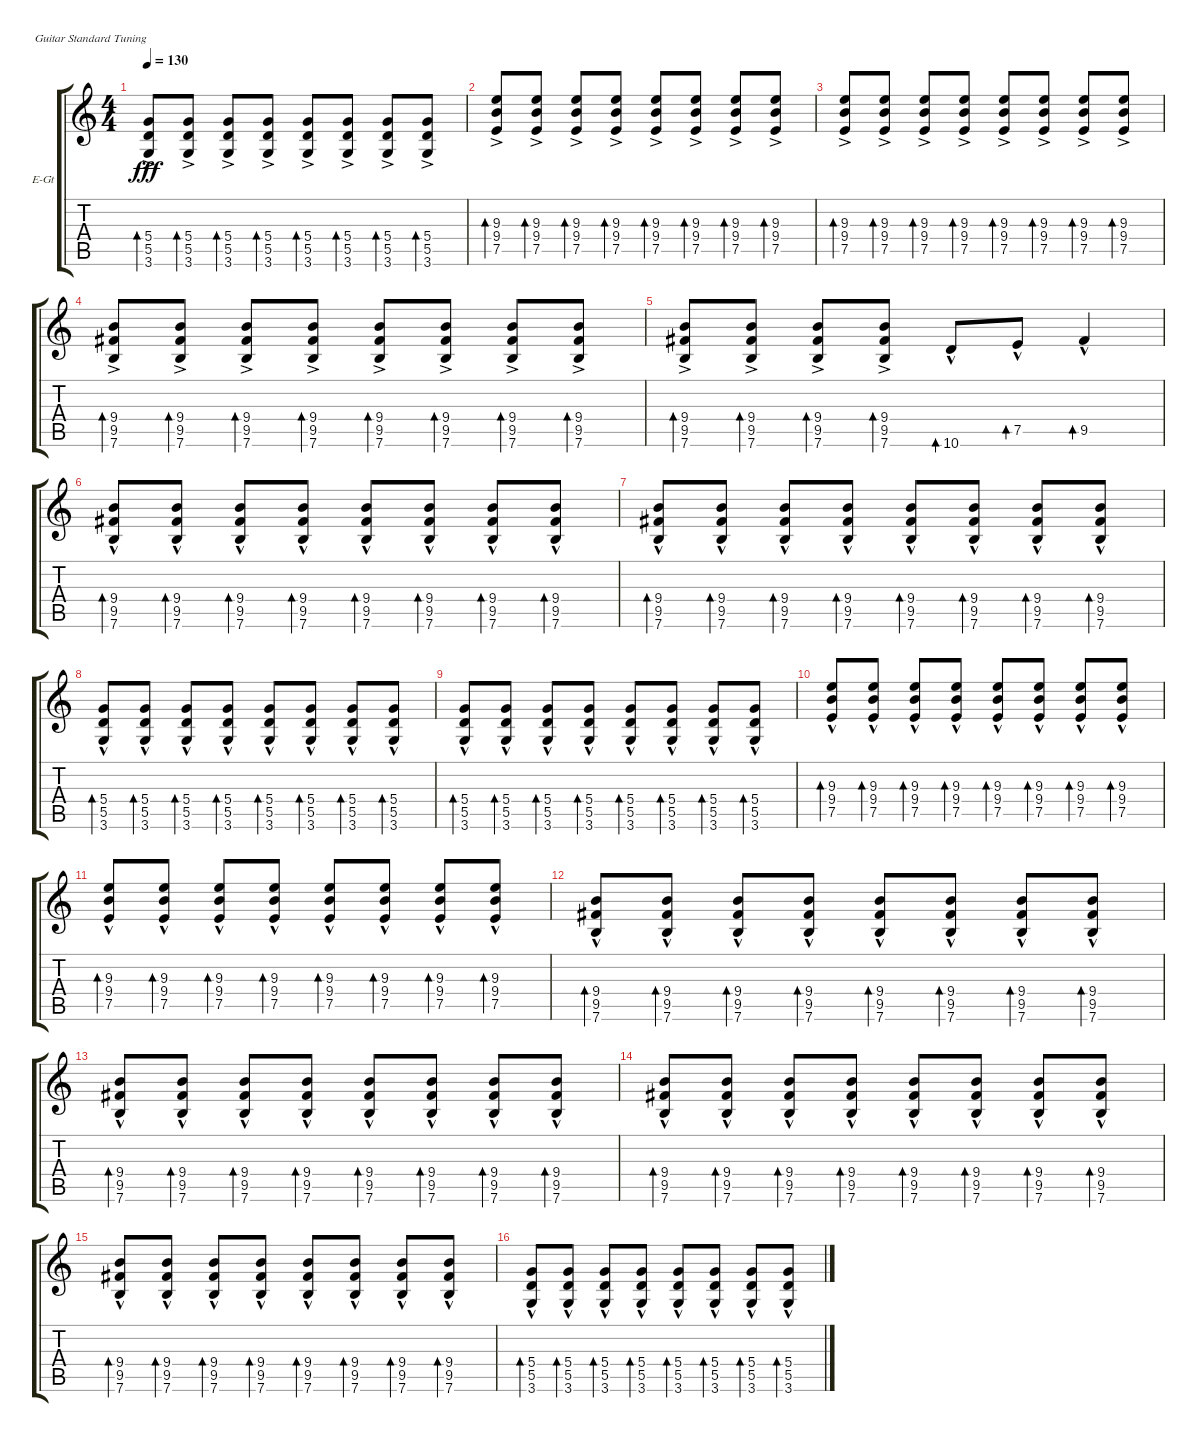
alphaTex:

\defaultSystemsLayout 4
\bracketExtendMode groupsimilarinstruments
\firstSystemTrackNameOrientation horizontal
\otherSystemsTrackNameOrientation horizontal
\track ("Cook" "E-Gt") {instrument electricguitarclean}
\staff {score tabs}
\tuning (E4 B3 G3 D3 A2 E2)
\ts (4 4)
\tempo 130
\clef g2
\ks c
(3.6{ac} 5.4{ac} 5.5{ac}).8{bd 30 dy fff} (3.6{ac} 5.5{ac} 5.4{ac}).8{bd 30} (3.6{ac} 5.4{ac} 5.5{ac}).8{bd 30} (3.6{ac} 5.5{ac} 5.4{ac}).8{bd 30} (3.6{ac} 5.4{ac} 5.5{ac}).8{bd 30} (3.6{ac} 5.5{ac} 5.4{ac}).8{bd 30} (3.6{ac} 5.4{ac} 5.5{ac}).8{bd 30} (3.6{ac} 5.5{ac} 5.4{ac}).8{bd 30} |
(7.5{ac} 9.4{ac} 9.3{ac}).8{bd 30} (7.5{ac} 9.4{ac} 9.3{ac}).8{bd 30} (7.5{ac} 9.4{ac} 9.3{ac}).8{bd 30} (7.5{ac} 9.4{ac} 9.3{ac}).8{bd 30} (7.5{ac} 9.4{ac} 9.3{ac}).8{bd 30} (7.5{ac} 9.4{ac} 9.3{ac}).8{bd 30} (7.5{ac} 9.4{ac} 9.3{ac}).8{bd 30} (7.5{ac} 9.4{ac} 9.3{ac}).8{bd 30} |
(7.5{ac} 9.4{ac} 9.3{ac}).8{bd 30} (7.5{ac} 9.4{ac} 9.3{ac}).8{bd 30} (7.5{ac} 9.4{ac} 9.3{ac}).8{bd 30} (7.5{ac} 9.4{ac} 9.3{ac}).8{bd 30} (7.5{ac} 9.4{ac} 9.3{ac}).8{bd 30} (7.5{ac} 9.4{ac} 9.3{ac}).8{bd 30} (7.5{ac} 9.4{ac} 9.3{ac}).8{bd 30} (7.5{ac} 9.4{ac} 9.3{ac}).8{bd 30} |
(7.6{ac} 9.4{ac} 9.5{ac}).8{bd 30} (7.6{ac} 9.5{ac} 9.4{ac}).8{bd 30} (7.6{ac} 9.4{ac} 9.5{ac}).8{bd 30} (7.6{ac} 9.5{ac} 9.4{ac}).8{bd 30} (7.6{ac} 9.4{ac} 9.5{ac}).8{bd 30} (7.6{ac} 9.5{ac} 9.4{ac}).8{bd 30} (7.6{ac} 9.4{ac} 9.5{ac}).8{bd 30} (7.6{ac} 9.5{ac} 9.4{ac}).8{bd 30} |
(7.6{ac} 9.4{ac} 9.5{ac}).8{bd 30} (7.6{ac} 9.5{ac} 9.4{ac}).8{bd 30} (7.6{ac} 9.4{ac} 9.5{ac}).8{bd 30} (7.6{ac} 9.5{ac} 9.4{ac}).8{bd 30} 10.6{hac}.8{bd 35} 7.5{hac}.8{bd 35} 9.5{hac}.4{bd 35} |
(7.6{hac} 9.4{hac} 9.5{hac}).8{bd 30} (7.6{hac} 9.5{hac} 9.4{hac}).8{bd 30} (7.6{hac} 9.4{hac} 9.5{hac}).8{bd 30} (7.6{hac} 9.5{hac} 9.4{hac}).8{bd 30} (7.6{hac} 9.4{hac} 9.5{hac}).8{bd 30} (7.6{hac} 9.5{hac} 9.4{hac}).8{bd 30} (7.6{hac} 9.4{hac} 9.5{hac}).8{bd 30} (7.6{hac} 9.5{hac} 9.4{hac}).8{bd 30} |
(7.6{hac} 9.4{hac} 9.5{hac}).8{bd 30} (7.6{hac} 9.5{hac} 9.4{hac}).8{bd 30} (7.6{hac} 9.4{hac} 9.5{hac}).8{bd 30} (7.6{hac} 9.5{hac} 9.4{hac}).8{bd 30} (7.6{hac} 9.4{hac} 9.5{hac}).8{bd 30} (7.6{hac} 9.5{hac} 9.4{hac}).8{bd 30} (7.6{hac} 9.4{hac} 9.5{hac}).8{bd 30} (7.6{hac} 9.5{hac} 9.4{hac}).8{bd 30} |
(3.6{hac} 5.4{hac} 5.5{hac}).8{bd 30} (3.6{hac} 5.5{hac} 5.4{hac}).8{bd 30} (3.6{hac} 5.4{hac} 5.5{hac}).8{bd 30} (3.6{hac} 5.5{hac} 5.4{hac}).8{bd 30} (3.6{hac} 5.4{hac} 5.5{hac}).8{bd 30} (3.6{hac} 5.5{hac} 5.4{hac}).8{bd 30} (3.6{hac} 5.4{hac} 5.5{hac}).8{bd 30} (3.6{hac} 5.5{hac} 5.4{hac}).8{bd 30} |
(3.6{hac} 5.4{hac} 5.5{hac}).8{bd 30} (3.6{hac} 5.5{hac} 5.4{hac}).8{bd 30} (3.6{hac} 5.4{hac} 5.5{hac}).8{bd 30} (3.6{hac} 5.5{hac} 5.4{hac}).8{bd 30} (3.6{hac} 5.4{hac} 5.5{hac}).8{bd 30} (3.6{hac} 5.5{hac} 5.4{hac}).8{bd 30} (3.6{hac} 5.4{hac} 5.5{hac}).8{bd 30} (3.6{hac} 5.5{hac} 5.4{hac}).8{bd 30} |
(7.5{hac} 9.4{hac} 9.3{hac}).8{bd 30} (7.5{hac} 9.4{hac} 9.3{hac}).8{bd 30} (7.5{hac} 9.4{hac} 9.3{hac}).8{bd 30} (7.5{hac} 9.4{hac} 9.3{hac}).8{bd 30} (7.5{hac} 9.4{hac} 9.3{hac}).8{bd 30} (7.5{hac} 9.4{hac} 9.3{hac}).8{bd 30} (7.5{hac} 9.4{hac} 9.3{hac}).8{bd 30} (7.5{hac} 9.4{hac} 9.3{hac}).8{bd 30} |
(7.5{hac} 9.4{hac} 9.3{hac}).8{bd 30} (7.5{hac} 9.4{hac} 9.3{hac}).8{bd 30} (7.5{hac} 9.4{hac} 9.3{hac}).8{bd 30} (7.5{hac} 9.4{hac} 9.3{hac}).8{bd 30} (7.5{hac} 9.4{hac} 9.3{hac}).8{bd 30} (7.5{hac} 9.4{hac} 9.3{hac}).8{bd 30} (7.5{hac} 9.4{hac} 9.3{hac}).8{bd 30} (7.5{hac} 9.4{hac} 9.3{hac}).8{bd 30} |
(7.6{hac} 9.4{hac} 9.5{hac}).8{bd 30} (7.6{hac} 9.5{hac} 9.4{hac}).8{bd 30} (7.6{hac} 9.4{hac} 9.5{hac}).8{bd 30} (7.6{hac} 9.5{hac} 9.4{hac}).8{bd 30} (7.6{hac} 9.4{hac} 9.5{hac}).8{bd 30} (7.6{hac} 9.5{hac} 9.4{hac}).8{bd 30} (7.6{hac} 9.4{hac} 9.5{hac}).8{bd 30} (7.6{hac} 9.5{hac} 9.4{hac}).8{bd 30} |
(7.6{hac} 9.4{hac} 9.5{hac}).8{bd 30} (7.6{hac} 9.5{hac} 9.4{hac}).8{bd 30} (7.6{hac} 9.4{hac} 9.5{hac}).8{bd 30} (7.6{hac} 9.5{hac} 9.4{hac}).8{bd 30} (7.6{hac} 9.4{hac} 9.5{hac}).8{bd 30} (7.6{hac} 9.5{hac} 9.4{hac}).8{bd 30} (7.6{hac} 9.4{hac} 9.5{hac}).8{bd 30} (7.6{hac} 9.5{hac} 9.4{hac}).8{bd 30} |
(7.6{hac} 9.4{hac} 9.5{hac}).8{bd 30} (7.6{hac} 9.5{hac} 9.4{hac}).8{bd 30} (7.6{hac} 9.4{hac} 9.5{hac}).8{bd 30} (7.6{hac} 9.5{hac} 9.4{hac}).8{bd 30} (7.6{hac} 9.4{hac} 9.5{hac}).8{bd 30} (7.6{hac} 9.5{hac} 9.4{hac}).8{bd 30} (7.6{hac} 9.4{hac} 9.5{hac}).8{bd 30} (7.6{hac} 9.5{hac} 9.4{hac}).8{bd 30} |
(7.6{hac} 9.4{hac} 9.5{hac}).8{bd 30} (7.6{hac} 9.5{hac} 9.4{hac}).8{bd 30} (7.6{hac} 9.4{hac} 9.5{hac}).8{bd 30} (7.6{hac} 9.5{hac} 9.4{hac}).8{bd 30} (7.6{hac} 9.4{hac} 9.5{hac}).8{bd 30} (7.6{hac} 9.5{hac} 9.4{hac}).8{bd 30} (7.6{hac} 9.4{hac} 9.5{hac}).8{bd 30} (7.6{hac} 9.5{hac} 9.4{hac}).8{bd 30} |
(3.6{hac} 5.4{hac} 5.5{hac}).8{bd 30} (3.6{hac} 5.5{hac} 5.4{hac}).8{bd 30} (3.6{hac} 5.4{hac} 5.5{hac}).8{bd 30} (3.6{hac} 5.5{hac} 5.4{hac}).8{bd 30} (3.6{hac} 5.4{hac} 5.5{hac}).8{bd 30} (3.6{hac} 5.5{hac} 5.4{hac}).8{bd 30} (3.6{hac} 5.4{hac} 5.5{hac}).8{bd 30} (3.6{hac} 5.5{hac} 5.4{hac}).8{bd 30}
